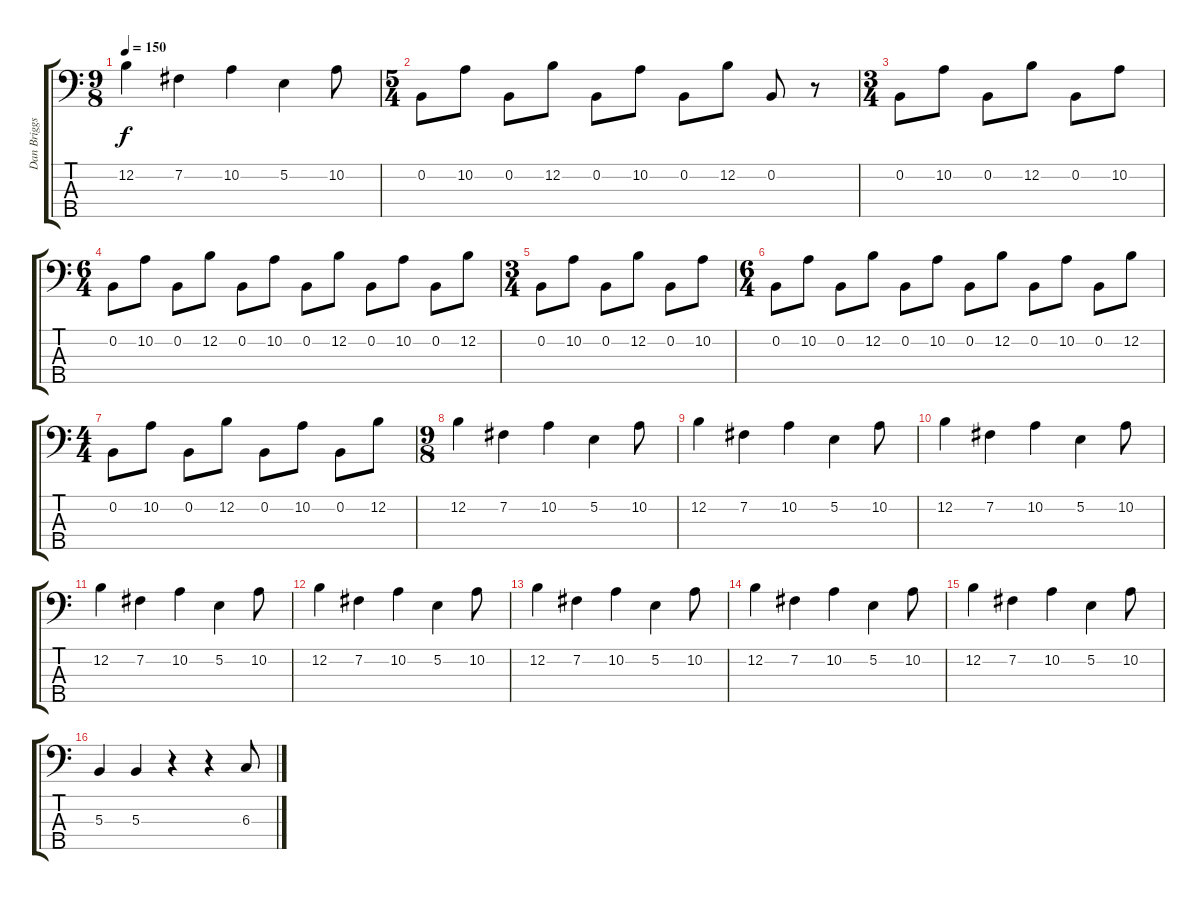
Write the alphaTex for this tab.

\track ("Dan Briggs" "Dan Briggs") {instrument electricbassfinger}
\staff {score tabs}
\tuning (E2 B1 Gb1 Db1 Ab0) {hide}
\ts (9 8)
\tempo 150
\clef f4
\ks c
12.2.4{dy f} 7.2.4 10.2.4 5.2.4 10.2.8 |
\ts (5 4)
0.2.8 10.2.8 0.2.8 12.2.8 0.2.8 10.2.8 0.2.8 12.2.8 0.2.8 r.8 |
\ts (3 4)
0.2.8 10.2.8 0.2.8 12.2.8 0.2.8 10.2.8 |
\ts (6 4)
0.2.8 10.2.8 0.2.8 12.2.8 0.2.8 10.2.8 0.2.8 12.2.8 0.2.8 10.2.8 0.2.8 12.2.8 |
\ts (3 4)
0.2.8 10.2.8 0.2.8 12.2.8 0.2.8 10.2.8 |
\ts (6 4)
0.2.8 10.2.8 0.2.8 12.2.8 0.2.8 10.2.8 0.2.8 12.2.8 0.2.8 10.2.8 0.2.8 12.2.8 |
\ts (4 4)
0.2.8 10.2.8 0.2.8 12.2.8 0.2.8 10.2.8 0.2.8 12.2.8 |
\ts (9 8)
12.2.4 7.2.4 10.2.4 5.2.4 10.2.8 |
12.2.4 7.2.4 10.2.4 5.2.4 10.2.8 |
12.2.4 7.2.4 10.2.4 5.2.4 10.2.8 |
12.2.4 7.2.4 10.2.4 5.2.4 10.2.8 |
12.2.4 7.2.4 10.2.4 5.2.4 10.2.8 |
12.2.4 7.2.4 10.2.4 5.2.4 10.2.8 |
12.2.4 7.2.4 10.2.4 5.2.4 10.2.8 |
12.2.4 7.2.4 10.2.4 5.2.4 10.2.8 |
5.3.4 5.3.4 r.4 r.4 6.3.8
